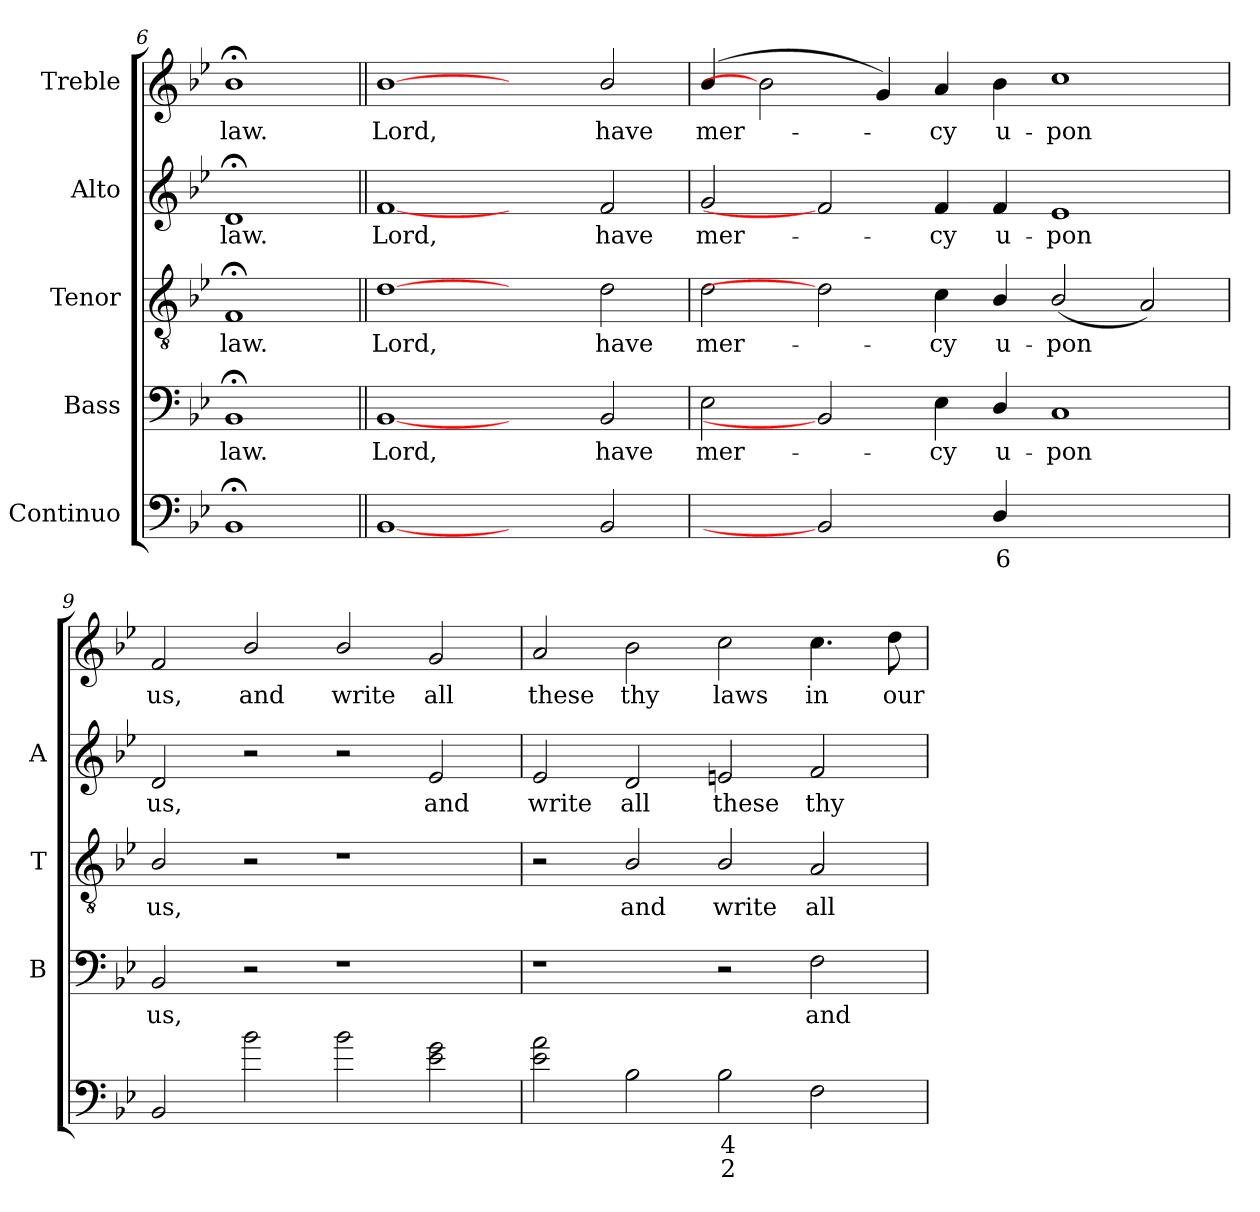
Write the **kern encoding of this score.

**kern	**text	**text	**text	**kern	**text	**kern	**text	**kern	**text	**kern	**text
*part5	*part5	*part5	*part5	*part4	*part4	*part3	*part3	*part2	*part2	*part1	*part1
*staff5	*staff5	*staff5	*staff5	*staff4	*staff4	*staff3	*staff3	*staff2	*staff2	*staff1	*staff1
*I"Continuo	*	*	*	*I"Bass	*	*I"Tenor	*	*I"Alto	*	*I"Treble	*
*	*	*	*	*I'B	*	*I'T	*	*I'A	*	*	*
*clefF4	*	*	*	*clefF4	*	*clefGv2	*	*clefG2	*	*clefG2	*
*k[b-e-]	*	*	*	*k[b-e-]	*	*k[b-e-]	*	*k[b-e-]	*	*k[b-e-]	*
*B-:	*	*	*	*B-:	*	*B-:	*	*B-:	*	*B-:	*
=6	=6	=6	=6	=6	=6	=6	=6	=6	=6	=6	=6
!	!	!	!	!	!LO:LY:b	!	!LO:LY:b	!	!LO:LY:b	!	!LO:LY:b
1BB-;<	.	.	.	1BB-;<	law.	1F;<	law.	1d;<	law.	1b-;<	law.
=7||	=7||	=7||	=7||	=7||	=7||	=7||	=7||	=7||	=7||	=7||	=7||
!	!	!	!	!	!LO:LY:b	!	!LO:LY:b	!	!LO:LY:b	!	!LO:LY:b
[1BB-	.	.	.	[1BB-	Lord,	[1d	Lord,	[1f	Lord,	[1b-	Lord,
2ryy	.	.	.	2ryy	.	2ryy	.	2ryy	.	2ryy	.
!	!	!	!	!	!LO:LY:b	!	!LO:LY:b	!	!LO:LY:b	!	!LO:LY:b
2BB-/	.	.	.	2BB-/	have	2d\	have	2f/	have	2b-/	have
=8	=8	=8	=8	=8	=8	=8	=8	=8	=8	=8	=8
!	!LO:LY:b	!	!	!	!LO:LY:b	!	!LO:LY:b	!	!LO:LY:b	!	!LO:LY:b
[2E-\yy	7	.	.	2E-\	mer-	2d\	mer-	2g/	mer-	(<4b-/	mer-
.	.	.	.	.	.	.	.	.	.	2b-]	.
2BB-]	.	.	.	2BB-]	.	2d]	.	2f]	.	.	.
.	.	.	.	.	.	.	.	.	.	4g/)	.
!	!LO:LY:b	!LO:LY:b	!LO:LY:b	!	!LO:LY:b	!	!LO:LY:b	!	!LO:LY:b	!	!LO:LY:b
4E-\yy]	6	4	2	4E-\	-cy	4c\	-cy	4f/	-cy	4a/	cy
!	!LO:LY:b	!	!	!	!LO:LY:b	!	!LO:LY:b	!	!LO:LY:b	!	!LO:LY:b
4D/	6	.	.	4D/	u-	4B-/	u-	4f/	u-	4b-\	u-
!	!LO:LY:b	!	!	!	!LO:LY:b	!	!LO:LY:b	!	!LO:LY:b	!	!LO:LY:b
[2C/yy	7	.	.	1C	-pon	(<2B-/	-pon	1e-	-pon	1cc	-pon
!	!LO:LY:b	!	!	!	!	!	!	!	!	!	!
2C/yy]	6	.	.	.	.	2A/)	.	.	.	.	.
=9	=9	=9	=9	=9	=9	=9	=9	=9	=9	=9	=9
!	!	!	!	!	!LO:LY:b	!	!LO:LY:b	!	!LO:LY:b	!	!LO:LY:b
2BB-/	.	.	.	2BB-/	us,	2B-/	us,	2d/	us,	2f/	us,
!	!	!	!	!	!	!	!	!	!	!	!LO:LY:b
2b-\	.	.	.	2r	.	2r	.	2r	.	2b-/	and
!	!	!	!	!	!	!	!	!	!	!	!LO:LY:b
2b-\	.	.	.	1r	.	1r	.	2r	.	2b-/	write
!	!	!	!	!	!	!	!	!	!LO:LY:b	!	!LO:LY:b
2e-\ 2g\	.	.	.	.	.	.	.	2e-/	and	2g/	all
!!LO:PB:g=z
=10	=10	=10	=10	=10	=10	=10	=10	=10	=10	=10	=10
!	!	!	!	!	!	!	!	!	!LO:LY:b	!	!LO:LY:b
2e-\ 2a\	.	.	.	1r	.	2r	.	2e-/	write	2a/	these
!	!	!	!	!	!	!	!LO:LY:b	!	!LO:LY:b	!	!LO:LY:b
2B-\	.	.	.	.	.	2B-/	and	2d/	all	2b-\	thy
!	!LO:LY:b	!LO:LY:b	!	!	!	!	!LO:LY:b	!	!LO:LY:b	!	!LO:LY:b
2B-\	4	2	.	2r	.	2B-/	write	2en/	these	2cc\	laws
!	!	!	!	!	!LO:LY:b	!	!LO:LY:b	!	!LO:LY:b	!	!LO:LY:b
2F\	.	.	.	2F\	and	2A/	all	2f/	thy	4.cc\	in
!	!	!	!	!	!	!	!	!	!	!	!LO:LY:b
.	.	.	.	.	.	.	.	.	.	8dd\	our
=	=	=	=	=	=	=	=	=	=	=	=
*-	*-	*-	*-	*-	*-	*-	*-	*-	*-	*-	*-
